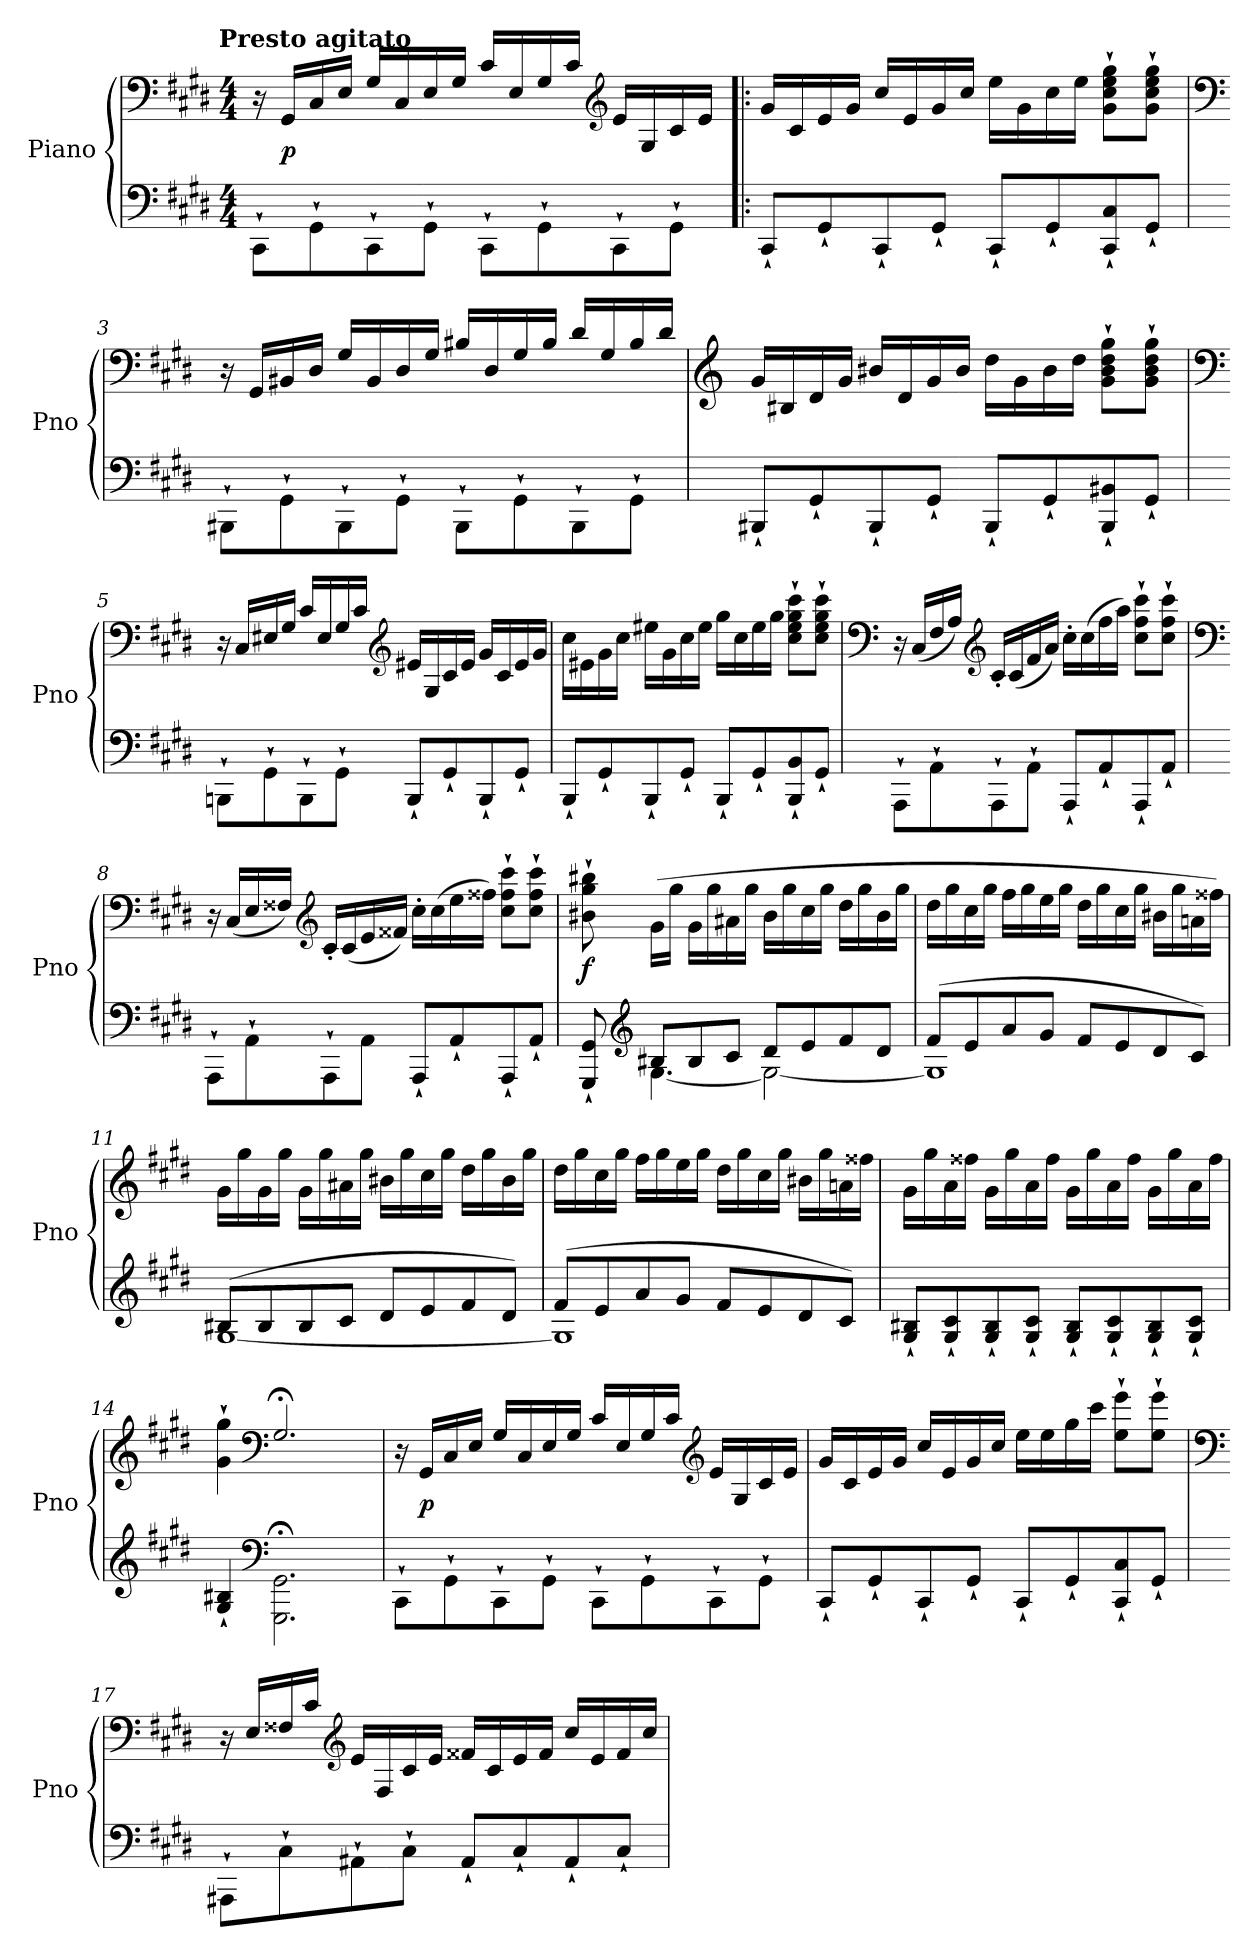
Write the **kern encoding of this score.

**kern	**kern	**dynam
*part1	*part1	*part1
*staff2	*staff1	*staff1/2
*I"Piano	*	*
*I'Pno	*	*
*clefF4	*clefF4	*
*k[f#c#g#d#]	*k[f#c#g#d#]	*
*c#:	*c#:	*
!!LO:TX:omd:t=Presto agitato
*M4/4	*M4/4	*
*MM154	*MM154	*
=1	=1	=1
8CC#`\L	16r	.
.	16GG#/LL	p
8GG#`\	16C#/	.
.	16E/JJ	.
8CC#`\	16G#/LL	.
.	16C#/	.
8GG#`\J	16E/	.
.	16G#/JJ	.
8CC#`\L	16c#/LL	.
.	16E/	.
8GG#`\	16G#/	.
.	16c#/JJ	.
*	*clefG2	*
8CC#`\	16e/LL	.
.	16G#/	.
8GG#`\J	16c#/	.
.	16e/JJ	.
=2!|:	=2!|:	=2!|:
8CC#`/L	16g#/LL	.
.	16c#/	.
8GG#`/	16e/	.
.	16g#/JJ	.
8CC#`/	16cc#/LL	.
.	16e/	.
8GG#`/J	16g#/	.
.	16cc#/JJ	.
8CC#`/L	16ee\LL	.
.	16g#\	.
8GG#`/	16cc#\	.
.	16ee\JJ	.
8CC#`/ 8C#`/	8g#`\ 8cc#`\ 8ee`\ 8gg#`\L	.
8GG#`/J	8g#`\ 8cc#`\ 8ee`\ 8gg#`\J	.
=3	=3	=3
*	*clefF4	*
8BBB#X`\L	16r	.
.	16GG#/LL	.
8GG#`\	16BB#X/	.
.	16D#/JJ	.
8BBB#`\	16G#/LL	.
.	16BB#/	.
8GG#`\J	16D#/	.
.	16G#/JJ	.
8BBB#`\L	16B#X/LL	.
.	16D#/	.
8GG#`\	16G#/	.
.	16B#/JJ	.
8BBB#`\	16d#/LL	.
.	16G#/	.
8GG#`\J	16B#/	.
.	16d#/JJ	.
=4	=4	=4
*	*clefG2	*
8BBB#X`/L	16g#/LL	.
.	16B#X/	.
8GG#`/	16d#/	.
.	16g#/JJ	.
8BBB#`/	16b#X/LL	.
.	16d#/	.
8GG#`/J	16g#/	.
.	16b#/JJ	.
8BBB#`/L	16dd#\LL	.
.	16g#\	.
8GG#`/	16b#\	.
.	16dd#\JJ	.
8BBB#`/ 8BB#X`/	8g#`\ 8b#`\ 8dd#`\ 8gg#`\L	.
8GG#`/J	8g#`\ 8b#`\ 8dd#`\ 8gg#`\J	.
=5	=5	=5
*	*clefF4	*
8BBBn`\L	16r	.
.	16C#/LL	.
8GG#`\	16E#X/	.
.	16G#/JJ	.
8BBB`\	16c#/LL	.
.	16E#/	.
8GG#`\J	16G#/	.
.	16c#/JJ	.
*	*clefG2	*
8BBB`/L	16e#X/LL	.
.	16G#/	.
8GG#`/	16c#/	.
.	16e#/JJ	.
8BBB`/	16g#/LL	.
.	16c#/	.
8GG#`/J	16e#/	.
.	16g#/JJ	.
=6	=6	=6
8BBB`/L	16cc#\LL	.
.	16e#X\	.
8GG#`/	16g#\	.
.	16cc#\JJ	.
8BBB`/	16ee#X\LL	.
.	16g#\	.
8GG#`/J	16cc#\	.
.	16ee#\JJ	.
8BBB`/L	16gg#\LL	.
.	16cc#\	.
8GG#`/	16ee#\	.
.	16gg#\JJ	.
8BBB`/ 8BB`/	8cc#`\ 8ee#`\ 8gg#`\ 8ccc#`\L	.
8GG#`/J	8cc#`\ 8ee#`\ 8gg#`\ 8ccc#`\J	.
=7	=7	=7
*	*clefF4	*
8AAA`\L	16r	.
.	(16C#/LL	.
8AA`\	16F#/	.
.	16A/JJ)	.
*	*clefG2	*
8AAA`\	16c#'/LL	.
.	(16c#/	.
8AA`\J	16f#/	.
.	16a/JJ)	.
8AAA`/L	16cc#'\LL	.
.	(16cc#\	.
8AA`/	16ff#\	.
.	16aa\JJ)	.
8AAA`/	8cc#`\ 8ff#`\ 8ccc#`\L	.
8AA`/J	8cc#`\ 8ff#`\ 8ccc#`\J	.
=8	=8	=8
*	*clefF4	*
8AAA`\L	16r	.
.	(16C#/LL	.
8AA`\	16E/	.
.	16F##X/JJ)	.
*	*clefG2	*
8AAA`\	16c#'/LL	.
.	(16c#/	.
8AA\J	16e/	.
.	16f##X/JJ)	.
8AAA`/L	16cc#'\LL	.
.	(16cc#\	.
8AA`/	16ee\	.
.	16ff##X\JJ)	.
8AAA`/	8cc#`\ 8ff##`\ 8ccc#`\L	.
8AA`/J	8cc#`\ 8ff##`\ 8ccc#`\J	.
=9	=9	=9
*^	*	*
8GGG#`/ 8GG#`/	8ryy	8b#X`\ 8gg#`\ 8bb#X`\	f
*clefG2	*	*	*
8B#X/L	[4.G#\	(16g#\LL	.
.	.	16gg#\JJ	.
8B#/	.	16g#\LL	.
.	.	16gg#\	.
8c#/J	.	16a#X\	.
.	.	16gg#\JJ	.
8d#/L	2G#\_	16b#\LL	.
.	.	16gg#\	.
8e/	.	16cc#\	.
.	.	16gg#\JJ	.
8f#/	.	16dd#\LL	.
.	.	16gg#\	.
8d#/J	.	16b#\	.
.	.	16gg#\JJ	.
=10	=10	=10	=10
(8f#/L	1G#]	16dd#\LL	.
.	.	16gg#\	.
8e/	.	16cc#\	.
.	.	16gg#\JJ	.
8a/	.	16ff#\LL	.
.	.	16gg#\	.
8g#/J	.	16ee\	.
.	.	16gg#\JJ	.
8f#/L	.	16dd#\LL	.
.	.	16gg#\	.
8e/	.	16cc#\	.
.	.	16gg#\JJ	.
8d#/	.	16b#X\LL	.
.	.	16gg#\	.
8c#/J)	.	16an\	.
.	.	16ff##X\JJ)	.
=11	=11	=11	=11
(8B#X/L	[1G#	16g#\LL	.
.	.	16gg#\	.
8B#/	.	16g#\	.
.	.	16gg#\JJ	.
8B#/	.	16g#\LL	.
.	.	16gg#\	.
8c#/J	.	16a#X\	.
.	.	16gg#\JJ	.
8d#/L	.	16b#X\LL	.
.	.	16gg#\	.
8e/	.	16cc#\	.
.	.	16gg#\JJ	.
8f#/	.	16dd#\LL	.
.	.	16gg#\	.
8d#/J)	.	16b#\	.
.	.	16gg#\JJ	.
=12	=12	=12	=12
(8f#/L	1G#]	16dd#\LL	.
.	.	16gg#\	.
8e/	.	16cc#\	.
.	.	16gg#\JJ	.
8a/	.	16ff#\LL	.
.	.	16gg#\	.
8g#/J	.	16ee\	.
.	.	16gg#\JJ	.
8f#/L	.	16dd#\LL	.
.	.	16gg#\	.
8e/	.	16cc#\	.
.	.	16gg#\JJ	.
8d#/	.	16b#X\LL	.
.	.	16gg#\	.
8c#/J)	.	16an\	.
.	.	16ff##X\JJ	.
*v	*v	*	*
=13	=13	=13
8G#`/ 8B#X`/L	16g#\LL	.
.	16gg#\	.
8G#`/ 8c#`/	16a\	.
.	16ff##X\JJ	.
8G#`/ 8B#`/	16g#\LL	.
.	16gg#\	.
8G#`/ 8c#`/J	16a\	.
.	16ff##\JJ	.
8G#`/ 8B#`/L	16g#\LL	.
.	16gg#\	.
8G#`/ 8c#`/	16a\	.
.	16ff##\JJ	.
8G#`/ 8B#`/	16g#\LL	.
.	16gg#\	.
8G#`/ 8c#`/J	16a\	.
.	16ff##\JJ	.
=14	=14	=14
4G#`/ 4B#X`/	4g#`\ 4gg#`\	.
*clefF4	*clefF4	*
2.GGG#;<\ 2.GG#;<\	2.G#;</	.
=15	=15	=15
8CC#`\L	16r	.
.	16GG#/LL	p
8GG#`\	16C#/	.
.	16E/JJ	.
8CC#`\	16G#/LL	.
.	16C#/	.
8GG#`\J	16E/	.
.	16G#/JJ	.
8CC#`\L	16c#/LL	.
.	16E/	.
8GG#`\	16G#/	.
.	16c#/JJ	.
*	*clefG2	*
8CC#`\	16e/LL	.
.	16G#/	.
8GG#`\J	16c#/	.
.	16e/JJ	.
=16	=16	=16
8CC#`/L	16g#/LL	.
.	16c#/	.
8GG#`/	16e/	.
.	16g#/JJ	.
8CC#`/	16cc#/LL	.
.	16e/	.
8GG#`/J	16g#/	.
.	16cc#/JJ	.
8CC#`/L	16ee\LL	.
.	16ee\	.
8GG#`/	16gg#\	.
.	16ccc#\JJ	.
8CC#`/ 8C#`/	8ee`\ 8eee`\L	.
8GG#`/J	8ee`\ 8eee`\J	.
=17	=17	=17
*	*clefF4	*
8AAA#X`\L	16r	.
.	16E/LL	.
8C#`\	16F##X/	.
.	16c#/JJ	.
*	*clefG2	*
8AA#X`\	16e/LL	.
.	16F##/	.
8C#`\J	16c#/	.
.	16e/JJ	.
8AA#`/L	16f##X/LL	.
.	16c#/	.
8C#`/	16e/	.
.	16f##/JJ	.
8AA#`/	16cc#/LL	.
.	16e/	.
8C#`/J	16f##/	.
.	16cc#/JJ	.
=	=	=
*-	*-	*-
